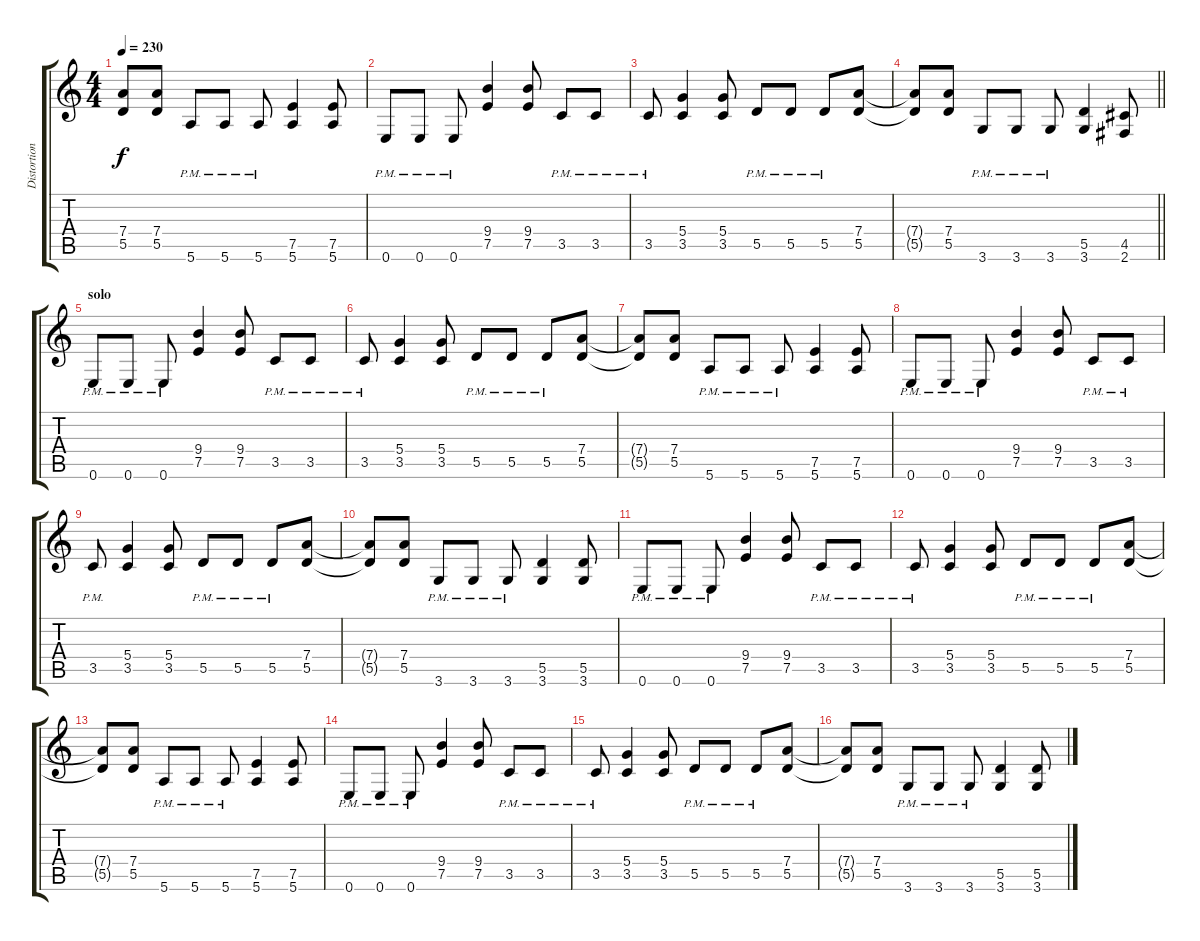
\track ("Distortion 2" "Distortion") {instrument distortionguitar}
\staff {score tabs}
\tuning (E4 B3 G3 D3 A2 E2) {hide}
\ts (4 4)
\tempo 230
\clef g2
\ks c
(7.4{t} 5.5{t}).8{dy f} (7.4 5.5).8 5.6{pm}.8 5.6{pm}.8 5.6{pm}.8 (7.5 5.6).4 (7.5 5.6).8 |
0.6{pm}.8 0.6{pm}.8 0.6{pm}.8 (9.4 7.5).4 (9.4 7.5).8 3.5{pm}.8 3.5{pm}.8 |
3.5{pm}.8 (5.4 3.5).4 (5.4 3.5).8 5.5{pm}.8 5.5{pm}.8 5.5{pm}.8 (7.4 5.5).8 |
\barLineRight lightlight
(7.4{t} 5.5{t}).8 (7.4 5.5).8 3.6{pm}.8 3.6{pm}.8 3.6{pm}.8 (5.5 3.6).4 (4.5 2.6).8 |
\section ("" "solo")
0.6{pm}.8 0.6{pm}.8 0.6{pm}.8 (9.4 7.5).4 (9.4 7.5).8 3.5{pm}.8 3.5{pm}.8 |
3.5{pm}.8 (5.4 3.5).4 (5.4 3.5).8 5.5{pm}.8 5.5{pm}.8 5.5{pm}.8 (7.4 5.5).8 |
(7.4{t} 5.5{t}).8 (7.4 5.5).8 5.6{pm}.8 5.6{pm}.8 5.6{pm}.8 (7.5 5.6).4 (7.5 5.6).8 |
0.6{pm}.8 0.6{pm}.8 0.6{pm}.8 (9.4 7.5).4 (9.4 7.5).8 3.5{pm}.8 3.5{pm}.8 |
3.5{pm}.8 (5.4 3.5).4 (5.4 3.5).8 5.5{pm}.8 5.5{pm}.8 5.5{pm}.8 (7.4 5.5).8 |
(7.4{t} 5.5{t}).8 (7.4 5.5).8 3.6{pm}.8 3.6{pm}.8 3.6{pm}.8 (5.5 3.6).4 (5.5 3.6).8 |
0.6{pm}.8 0.6{pm}.8 0.6{pm}.8 (9.4 7.5).4 (9.4 7.5).8 3.5{pm}.8 3.5{pm}.8 |
3.5{pm}.8 (5.4 3.5).4 (5.4 3.5).8 5.5{pm}.8 5.5{pm}.8 5.5{pm}.8 (7.4 5.5).8 |
(7.4{t} 5.5{t}).8 (7.4 5.5).8 5.6{pm}.8 5.6{pm}.8 5.6{pm}.8 (7.5 5.6).4 (7.5 5.6).8 |
0.6{pm}.8 0.6{pm}.8 0.6{pm}.8 (9.4 7.5).4 (9.4 7.5).8 3.5{pm}.8 3.5{pm}.8 |
3.5{pm}.8 (5.4 3.5).4 (5.4 3.5).8 5.5{pm}.8 5.5{pm}.8 5.5{pm}.8 (7.4 5.5).8 |
(7.4{t} 5.5{t}).8 (7.4 5.5).8 3.6{pm}.8 3.6{pm}.8 3.6{pm}.8 (5.5 3.6).4 (5.5 3.6).8
